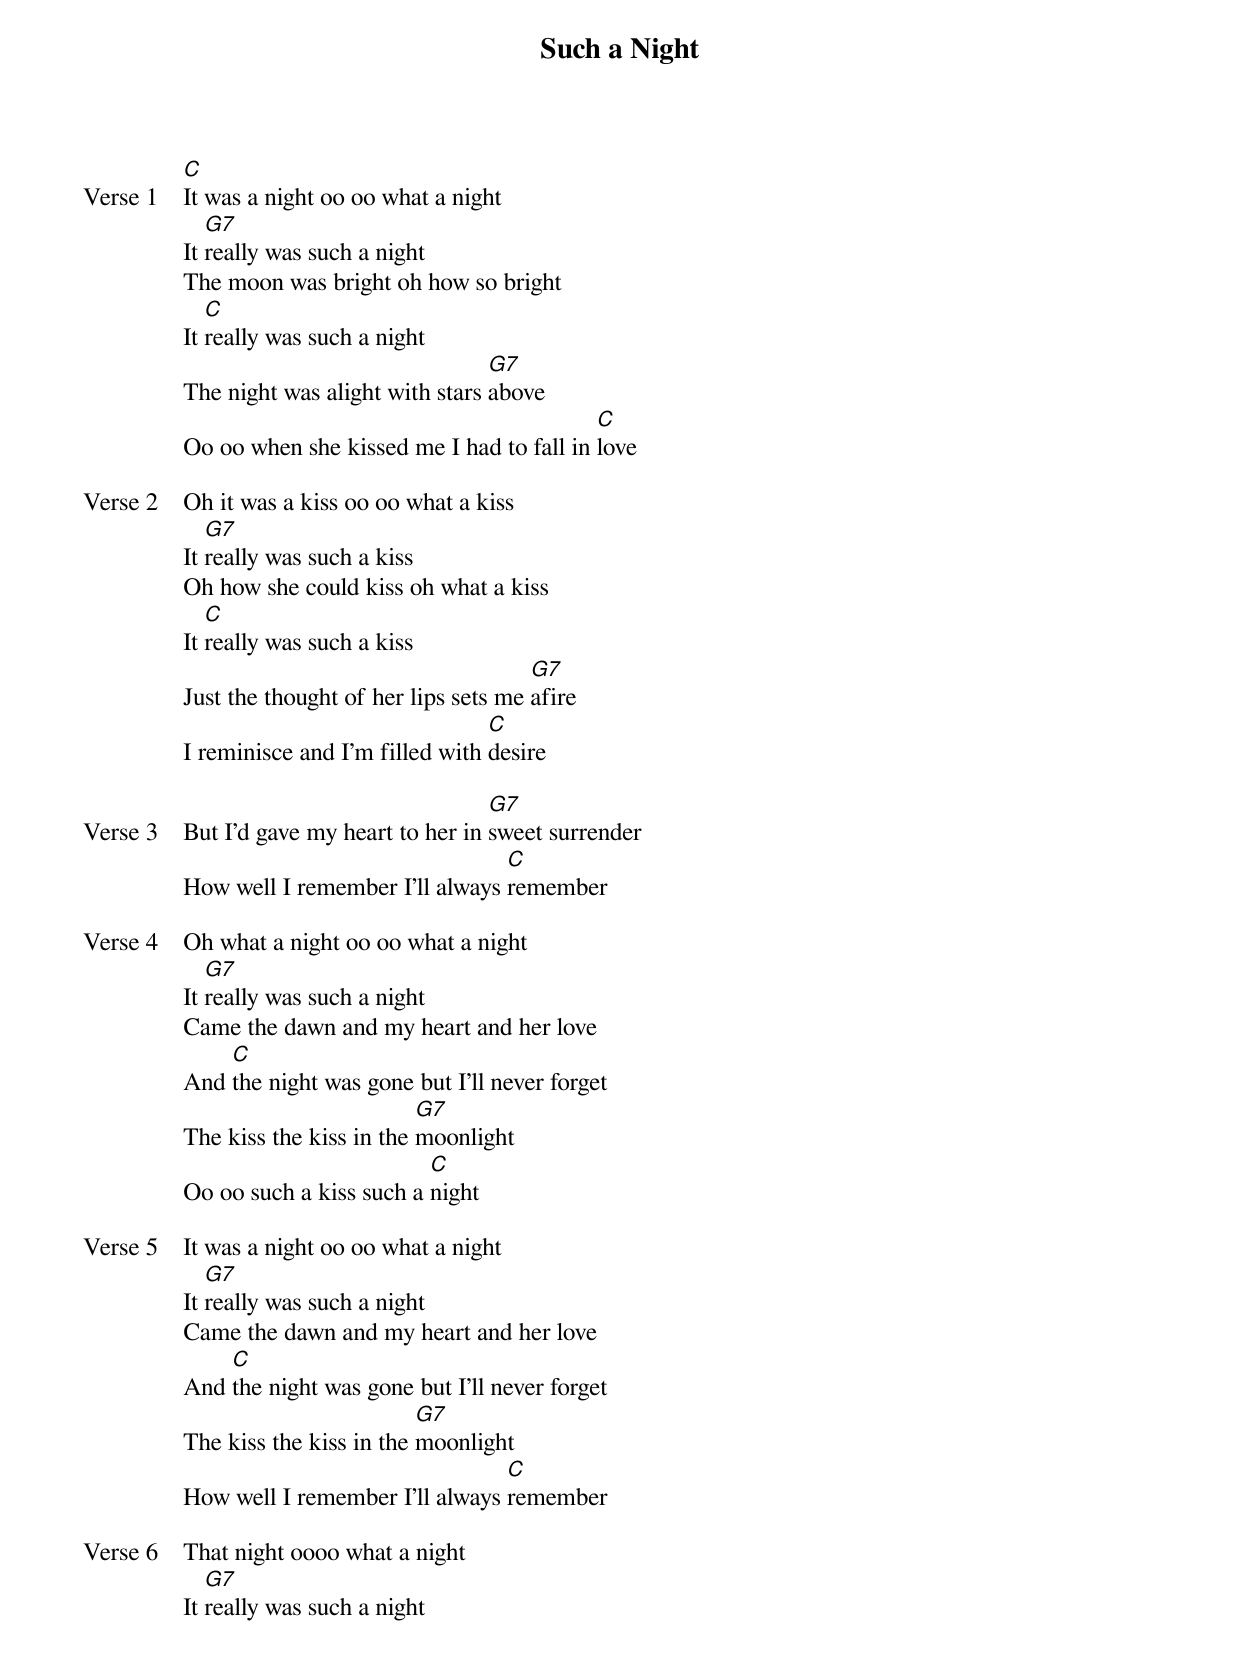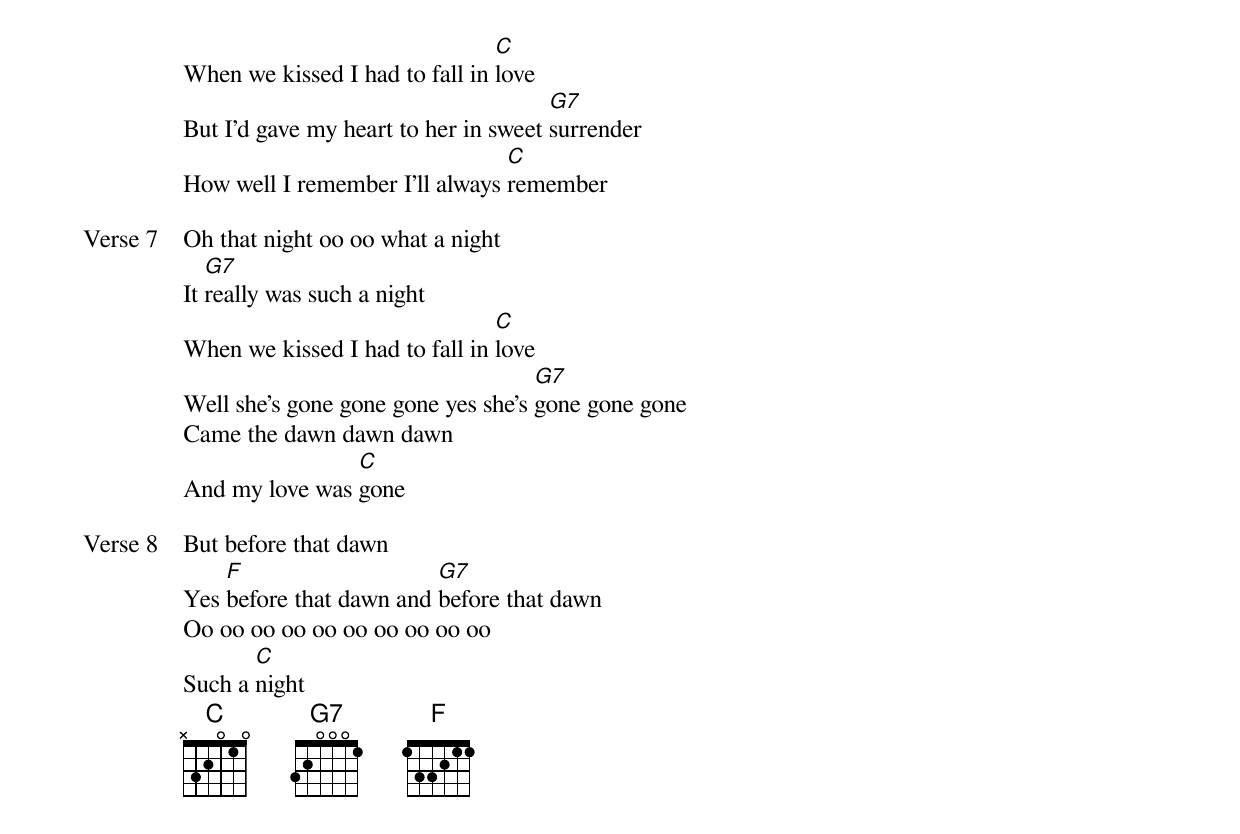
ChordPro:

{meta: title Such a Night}
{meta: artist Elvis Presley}
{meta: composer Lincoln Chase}

{start_of_verse: Verse 1}
[C]It was a night oo oo what a night
It [G7]really was such a night
The moon was bright oh how so bright
It [C]really was such a night
The night was alight with stars [G7]above
Oo oo when she kissed me I had to fall in [C]love
{end_of_verse}

{start_of_verse: Verse 2}
Oh it was a kiss oo oo what a kiss
It [G7]really was such a kiss
Oh how she could kiss oh what a kiss
It [C]really was such a kiss
Just the thought of her lips sets me [G7]afire
I reminisce and I’m filled with [C]desire
{end_of_verse}

{start_of_verse: Verse 3}
But I’d gave my heart to her in [G7]sweet surrender
How well I remember I’ll always [C]remember
{end_of_verse}

{start_of_verse: Verse 4}
Oh what a night oo oo what a night
It [G7]really was such a night
Came the dawn and my heart and her love
And [C]the night was gone but I’ll never forget
The kiss the kiss in the [G7]moonlight
Oo oo such a kiss such a [C]night
{end_of_verse}

{start_of_verse: Verse 5}
It was a night oo oo what a night
It [G7]really was such a night
Came the dawn and my heart and her love
And [C]the night was gone but I’ll never forget
The kiss the kiss in the [G7]moonlight
How well I remember I’ll always [C]remember
{end_of_verse}

{start_of_verse: Verse 6}
That night oooo what a night
It [G7]really was such a night
When we kissed I had to fall in [C]love
But I’d gave my heart to her in sweet [G7]surrender
How well I remember I’ll always [C]remember
{end_of_verse}

{start_of_verse: Verse 7}
Oh that night oo oo what a night
It [G7]really was such a night
When we kissed I had to fall in [C]love
Well she's gone gone gone yes she's [G7]gone gone gone
Came the dawn dawn dawn
And my love was [C]gone
{end_of_verse}

{start_of_verse: Verse 8}
But before that dawn
Yes [F]before that dawn and [G7]before that dawn
Oo oo oo oo oo oo oo oo oo oo
Such a [C]night
{end_of_verse}
